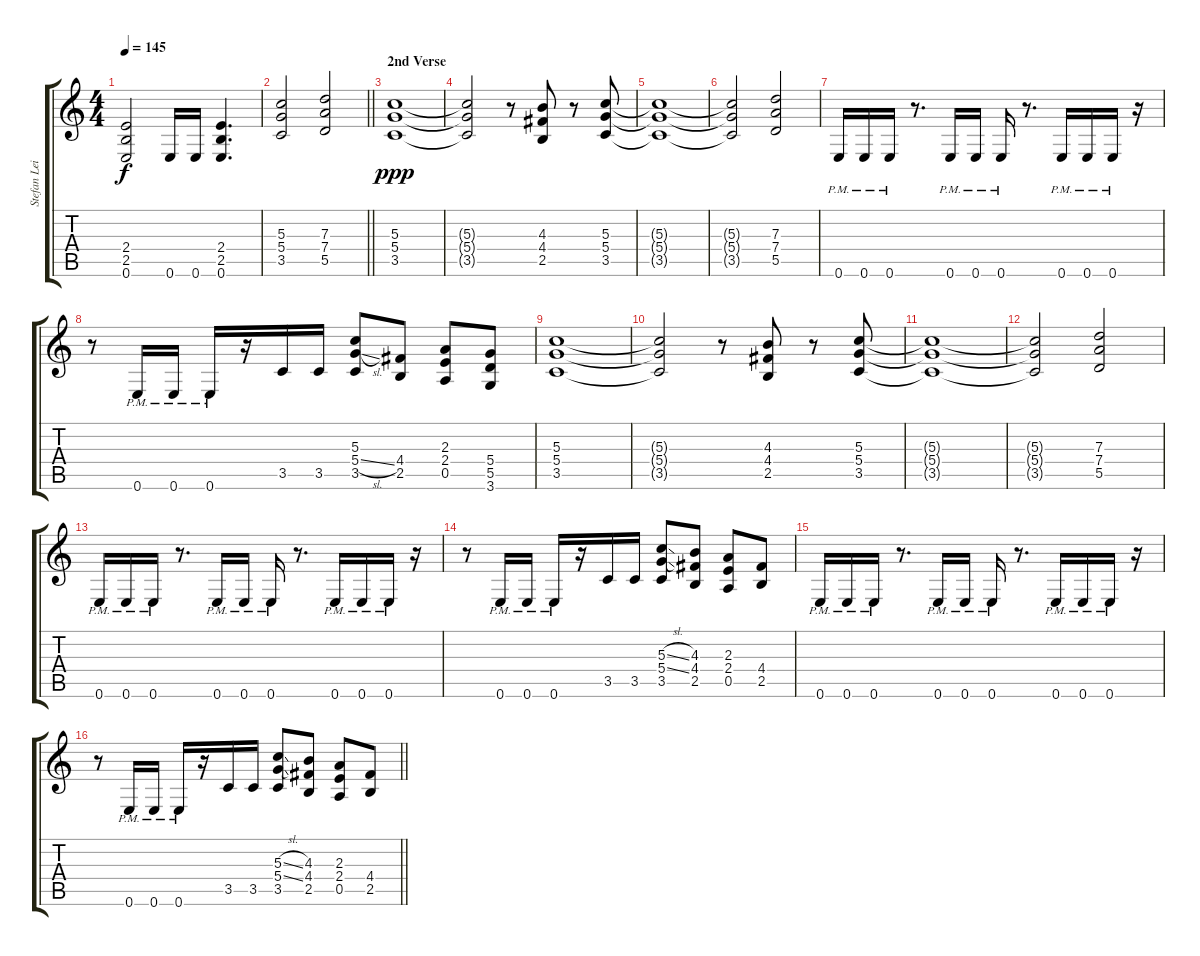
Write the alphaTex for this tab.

\track ("Stefan Leibing" "Stefan Lei") {instrument distortionguitar}
\staff {score tabs}
\tuning (E4 B3 G3 D3 A2 E2) {hide}
\ts (4 4)
\tempo 145
\clef g2
\ks c
(2.4{t} 2.5{t} 0.6{t}).2{dy f} 0.6.16 0.6.16 (2.4 2.5 0.6).4{d} |
\barLineRight lightlight
(5.3 5.4 3.5).2 (7.3 7.4 5.5).2 |
\section ("" "2nd Verse")
(5.3 5.4 3.5).1{dy ppp} |
(5.3{t} 5.4{t} 3.5{t}).2 r.8 (4.3 4.4 2.5).8 r.8 (5.3 5.4 3.5).8 |
(5.3{t} 5.4{t} 3.5{t}).1 |
(5.3{t} 5.4{t} 3.5{t}).2 (7.3 7.4 5.5).2 |
0.6{pm}.16 0.6{pm}.16 0.6{pm}.16 r.8{d} 0.6{pm}.16 0.6{pm}.16 0.6{pm}.16 r.8{d} 0.6{pm}.16 0.6{pm}.16 0.6{pm}.16 r.16 |
r.8 0.6{pm}.16 0.6{pm}.16 0.6{pm}.16 r.16 3.5.16 3.5.16 (5.3 5.4{sl} 3.5).8 (4.4 2.5).8 (2.3 2.4 0.5).8 (5.4 5.5 3.6).8 |
(5.3 5.4 3.5).1 |
(5.3{t} 5.4{t} 3.5{t}).2 r.8 (4.3 4.4 2.5).8 r.8 (5.3 5.4 3.5).8 |
(5.3{t} 5.4{t} 3.5{t}).1 |
(5.3{t} 5.4{t} 3.5{t}).2 (7.3 7.4 5.5).2 |
0.6{pm}.16 0.6{pm}.16 0.6{pm}.16 r.8{d} 0.6{pm}.16 0.6{pm}.16 0.6{pm}.16 r.8{d} 0.6{pm}.16 0.6{pm}.16 0.6{pm}.16 r.16 |
r.8 0.6{pm}.16 0.6{pm}.16 0.6{pm}.16 r.16 3.5.16 3.5.16 (5.3{sl} 5.4{sl} 3.5).8 (4.3 4.4 2.5).8 (2.3 2.4 0.5).8 (4.4 2.5).8 |
0.6{pm}.16 0.6{pm}.16 0.6{pm}.16 r.8{d} 0.6{pm}.16 0.6{pm}.16 0.6{pm}.16 r.8{d} 0.6{pm}.16 0.6{pm}.16 0.6{pm}.16 r.16 |
\barLineRight lightlight
r.8 0.6{pm}.16 0.6{pm}.16 0.6{pm}.16 r.16 3.5.16 3.5.16 (5.3{sl} 5.4{sl} 3.5).8 (4.3 4.4 2.5).8 (2.3 2.4 0.5).8 (4.4 2.5).8
